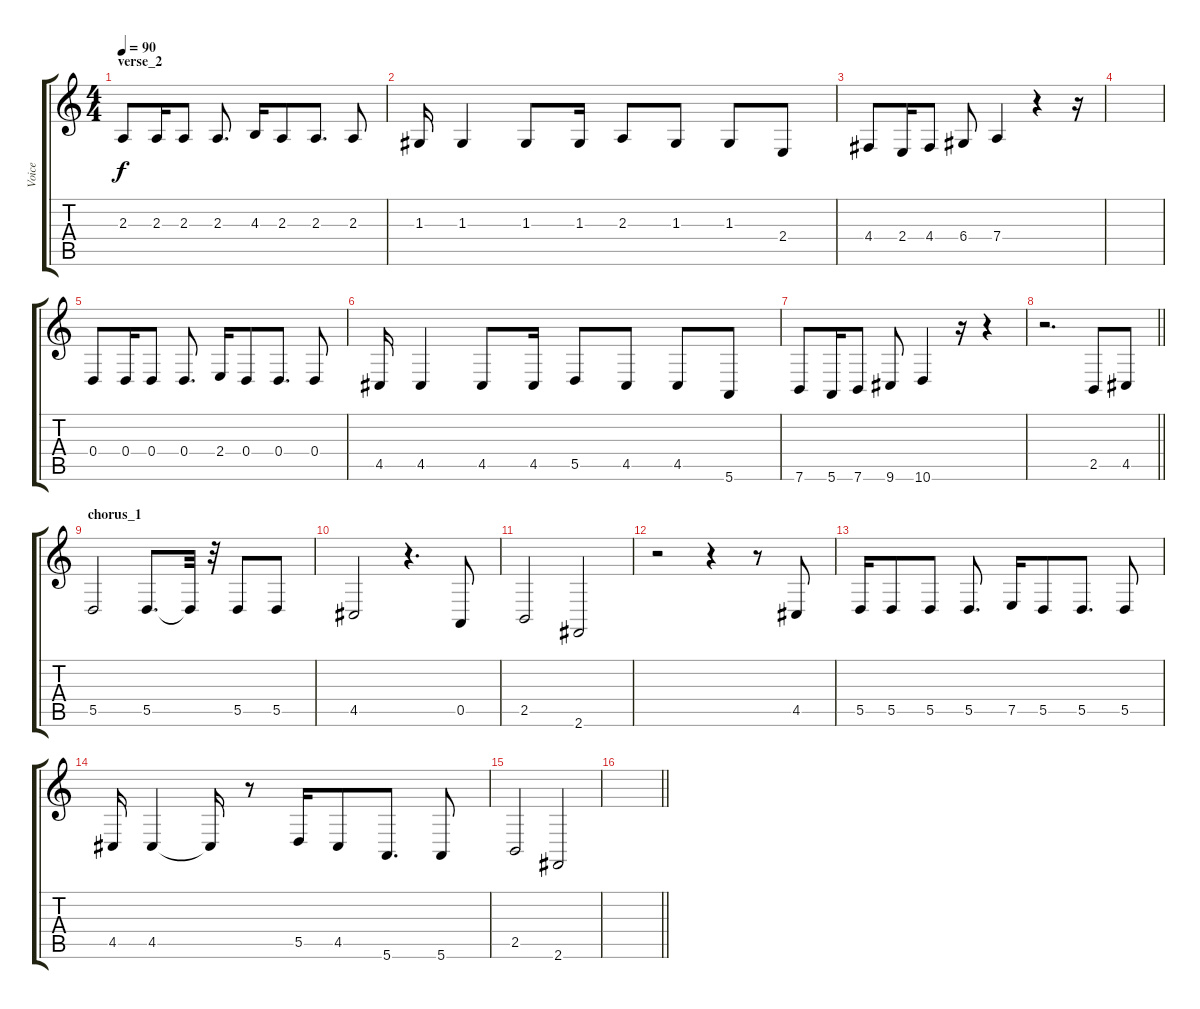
\track ("Voice" "Voice") {instrument tenorsax}
\staff {score tabs}
\tuning (E4 B3 G3 D3 A2 E2) {hide}
\ts (4 4)
\section ("" "verse_2")
\tempo 90
\clef g2
\ks c
2.3.8{dy f} 2.3.16 2.3.8 2.3.8{d} 4.3.16 2.3.8 2.3.8{d} 2.3.8 |
1.3.16 1.3.4 1.3.8 1.3.16 2.3.8 1.3.8 1.3.8 2.4.8 |
4.4.8 2.4.16 4.4.8 6.4.8 7.4.4 r.4 r.16 |
|
0.4.8 0.4.16 0.4.8 0.4.8{d} 2.4.16 0.4.8 0.4.8{d} 0.4.8 |
4.5.16 4.5.4 4.5.8 4.5.16 5.5.8 4.5.8 4.5.8 5.6.8 |
7.6.8 5.6.16 7.6.8 9.6.8 10.6.4 r.16 r.4 |
\barLineRight lightlight
r.2{d} 2.5.8 4.5.8 |
\section ("" "chorus_1")
5.5.2 5.5.8{d} 5.5{t}.32 r.32 5.5.8 5.5.8 |
4.5.2 r.4{d} 0.5.8 |
2.5.2 2.6.2 |
r.2 r.4 r.8 4.5.8 |
5.5.16 5.5.8 5.5.8 5.5.8{d} 7.5.16 5.5.8 5.5.8{d} 5.5.8 |
4.5.16 4.5.4 4.5{t}.16 r.8 5.5.16 4.5.8 5.6.8{d} 5.6.8 |
2.5.2 2.6.2 |
\barLineRight lightlight
